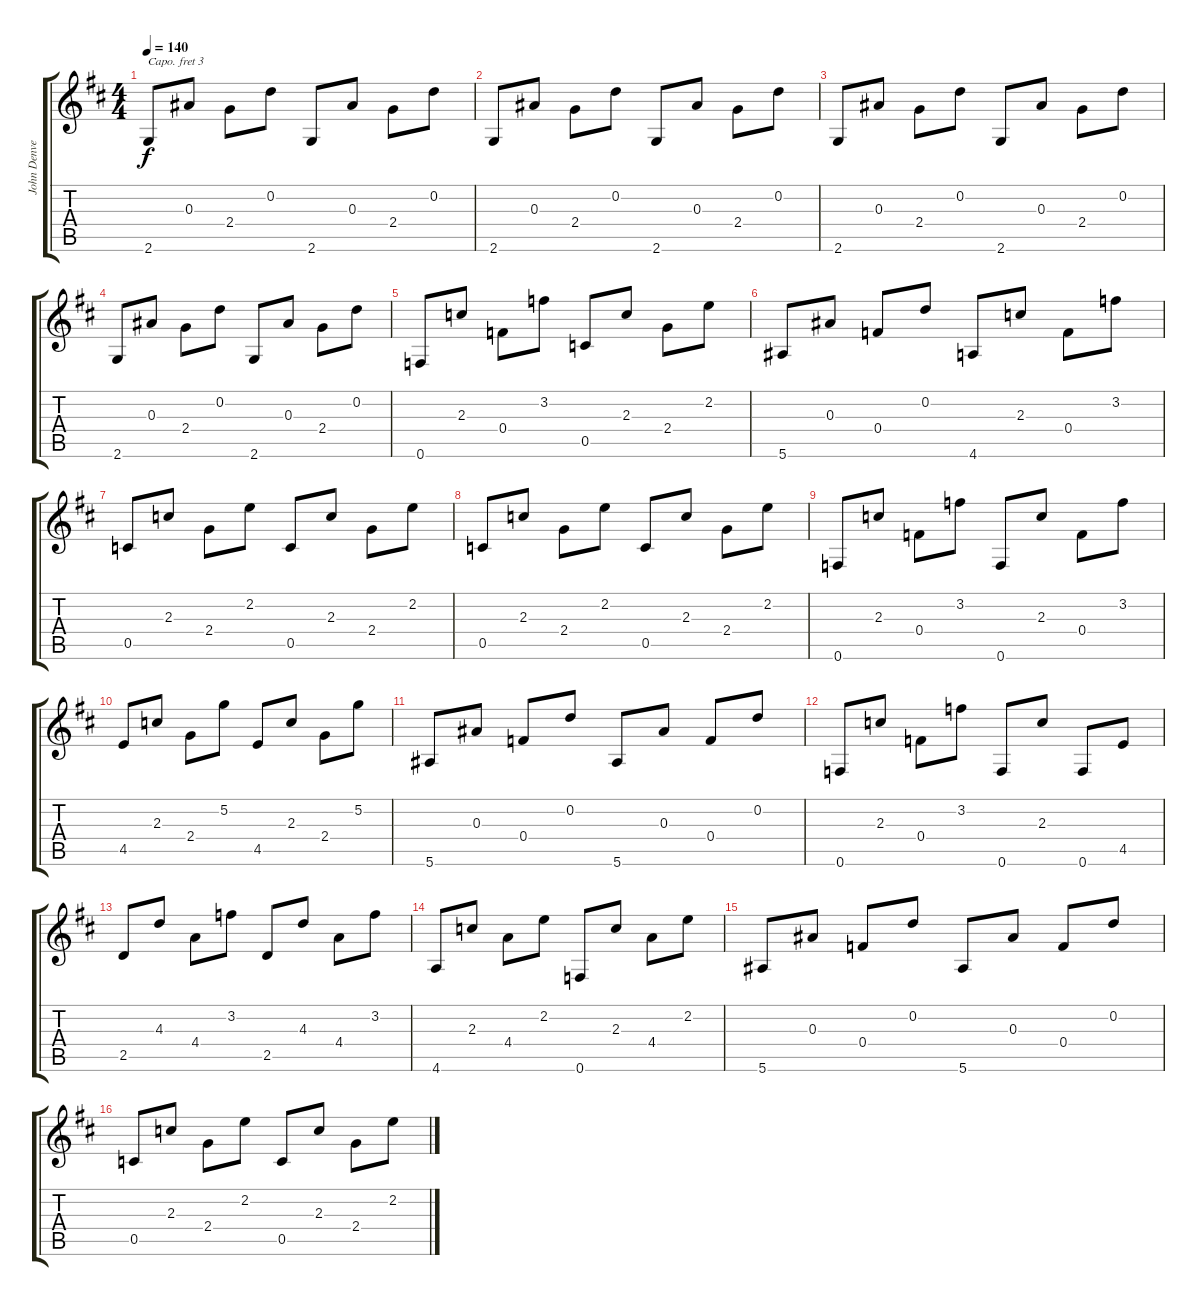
\track ("John Denver" "John Denve") {instrument acousticguitarsteel}
\staff {score tabs}
\capo 3
\tuning (E4 B3 G3 D3 A2 D2) {hide}
\ts (4 4)
\tempo 140
\clef g2
\ks d
2.6.8{dy f} 0.3.8 2.4.8 0.2.8 2.6.8 0.3.8 2.4.8 0.2.8 |
2.6.8 0.3.8 2.4.8 0.2.8 2.6.8 0.3.8 2.4.8 0.2.8 |
2.6.8 0.3.8 2.4.8 0.2.8 2.6.8 0.3.8 2.4.8 0.2.8 |
2.6.8 0.3.8 2.4.8 0.2.8 2.6.8 0.3.8 2.4.8 0.2.8 |
0.6.8 2.3.8 0.4.8 3.2.8 0.5.8 2.3.8 2.4.8 2.2.8 |
5.6.8 0.3.8 0.4.8 0.2.8 4.6.8 2.3.8 0.4.8 3.2.8 |
0.5.8 2.3.8 2.4.8 2.2.8 0.5.8 2.3.8 2.4.8 2.2.8 |
0.5.8 2.3.8 2.4.8 2.2.8 0.5.8 2.3.8 2.4.8 2.2.8 |
0.6.8 2.3.8 0.4.8 3.2.8 0.6.8 2.3.8 0.4.8 3.2.8 |
4.5.8 2.3.8 2.4.8 5.2.8 4.5.8 2.3.8 2.4.8 5.2.8 |
5.6.8 0.3.8 0.4.8 0.2.8 5.6.8 0.3.8 0.4.8 0.2.8 |
0.6.8 2.3.8 0.4.8 3.2.8 0.6.8 2.3.8 0.6.8 4.5.8 |
2.5.8 4.3.8 4.4.8 3.2.8 2.5.8 4.3.8 4.4.8 3.2.8 |
4.6.8 2.3.8 4.4.8 2.2.8 0.6.8 2.3.8 4.4.8 2.2.8 |
5.6.8 0.3.8 0.4.8 0.2.8 5.6.8 0.3.8 0.4.8 0.2.8 |
0.5.8 2.3.8 2.4.8 2.2.8 0.5.8 2.3.8 2.4.8 2.2.8
